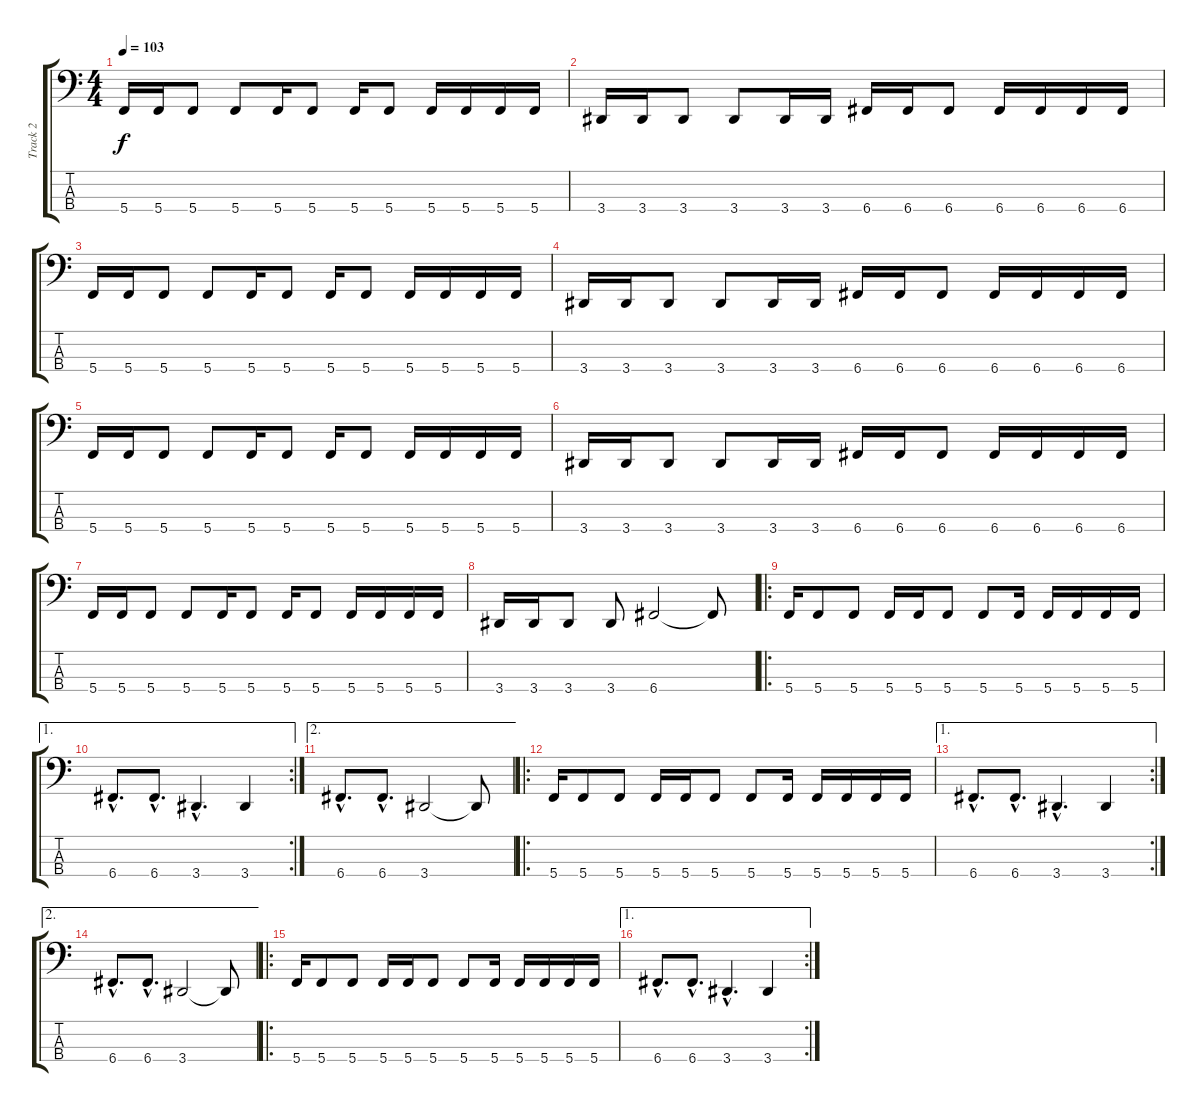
\track ("Track 2" "Track 2") {instrument electricbassfinger}
\staff {score tabs}
\tuning (F2 C2 G1 C1) {hide}
\ts (4 4)
\tempo 103
\clef f4
\ks c
5.4.16{dy f} 5.4.16 5.4.8 5.4.8 5.4.16 5.4.8 5.4.16 5.4.8 5.4.16 5.4.16 5.4.16 5.4.16 |
3.4.16 3.4.16 3.4.8 3.4.8 3.4.16 3.4.16 6.4.16 6.4.16 6.4.8 6.4.16 6.4.16 6.4.16 6.4.16 |
5.4.16 5.4.16 5.4.8 5.4.8 5.4.16 5.4.8 5.4.16 5.4.8 5.4.16 5.4.16 5.4.16 5.4.16 |
3.4.16 3.4.16 3.4.8 3.4.8 3.4.16 3.4.16 6.4.16 6.4.16 6.4.8 6.4.16 6.4.16 6.4.16 6.4.16 |
5.4.16 5.4.16 5.4.8 5.4.8 5.4.16 5.4.8 5.4.16 5.4.8 5.4.16 5.4.16 5.4.16 5.4.16 |
3.4.16 3.4.16 3.4.8 3.4.8 3.4.16 3.4.16 6.4.16 6.4.16 6.4.8 6.4.16 6.4.16 6.4.16 6.4.16 |
5.4.16 5.4.16 5.4.8 5.4.8 5.4.16 5.4.8 5.4.16 5.4.8 5.4.16 5.4.16 5.4.16 5.4.16 |
3.4.16 3.4.16 3.4.8 3.4.8 6.4.2 6.4{t}.8 |
\ro
5.4.16 5.4.8 5.4.8 5.4.16 5.4.16 5.4.8 5.4.8 5.4.16 5.4.16 5.4.16 5.4.16 5.4.16 |
\ae 1
\rc 2
6.4{hac}.8{d} 6.4{hac}.8{d} 3.4{hac}.4{d} 3.4.4 |
\ae 2
6.4{hac}.8{d} 6.4{hac}.8{d} 3.4.2 3.4{t}.8 |
\ro
5.4.16 5.4.8 5.4.8 5.4.16 5.4.16 5.4.8 5.4.8 5.4.16 5.4.16 5.4.16 5.4.16 5.4.16 |
\ae 1
\rc 2
6.4{hac}.8{d} 6.4{hac}.8{d} 3.4{hac}.4{d} 3.4.4 |
\ae 2
6.4{hac}.8{d} 6.4{hac}.8{d} 3.4.2 3.4{t}.8 |
\ro
5.4.16 5.4.8 5.4.8 5.4.16 5.4.16 5.4.8 5.4.8 5.4.16 5.4.16 5.4.16 5.4.16 5.4.16 |
\ae 1
\rc 2
6.4{hac}.8{d} 6.4{hac}.8{d} 3.4{hac}.4{d} 3.4.4
